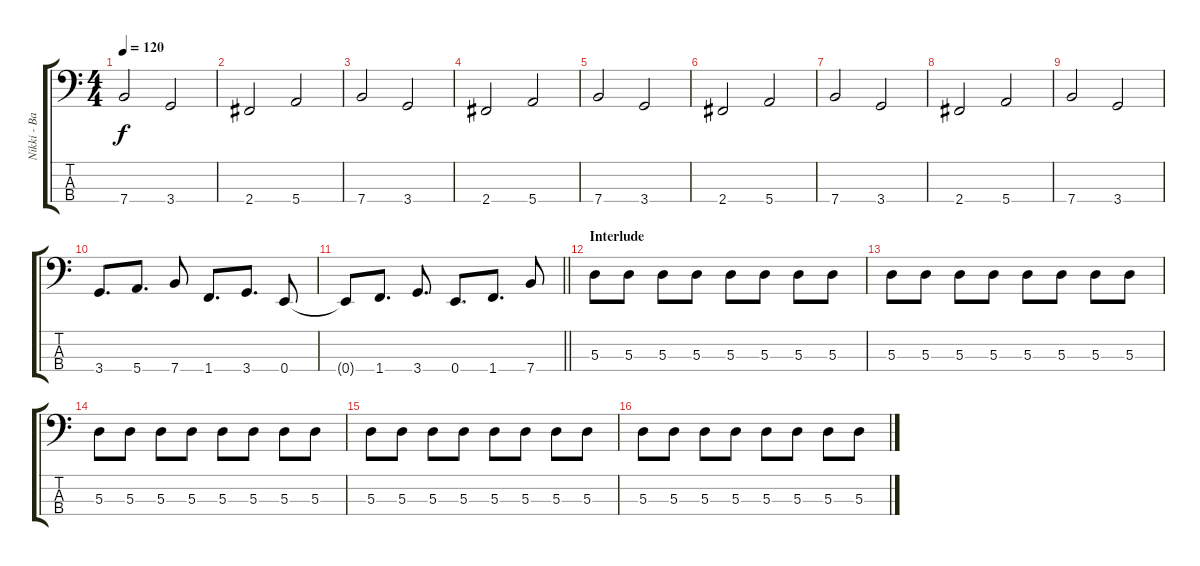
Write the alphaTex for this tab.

\track ("Nikki - Bass" "Nikki - Ba") {instrument electricbassfinger}
\staff {score tabs}
\tuning (G2 D2 A1 E1) {hide}
\ts (4 4)
\tempo 120
\clef f4
\ks c
7.4.2{dy f} 3.4.2 |
2.4.2 5.4.2 |
7.4.2 3.4.2 |
2.4.2 5.4.2 |
7.4.2 3.4.2 |
2.4.2 5.4.2 |
7.4.2 3.4.2 |
2.4.2 5.4.2 |
7.4.2 3.4.2 |
3.4.8{d} 5.4.8{d} 7.4.8 1.4.8{d} 3.4.8{d} 0.4.8 |
\barLineRight lightlight
0.4{t}.8 1.4.8{d} 3.4.8{d} 0.4.8{d} 1.4.8{d} 7.4.8 |
\section ("" "Interlude")
5.3.8 5.3.8 5.3.8 5.3.8 5.3.8 5.3.8 5.3.8 5.3.8 |
5.3.8 5.3.8 5.3.8 5.3.8 5.3.8 5.3.8 5.3.8 5.3.8 |
5.3.8 5.3.8 5.3.8 5.3.8 5.3.8 5.3.8 5.3.8 5.3.8 |
5.3.8 5.3.8 5.3.8 5.3.8 5.3.8 5.3.8 5.3.8 5.3.8 |
5.3.8 5.3.8 5.3.8 5.3.8 5.3.8 5.3.8 5.3.8 5.3.8
